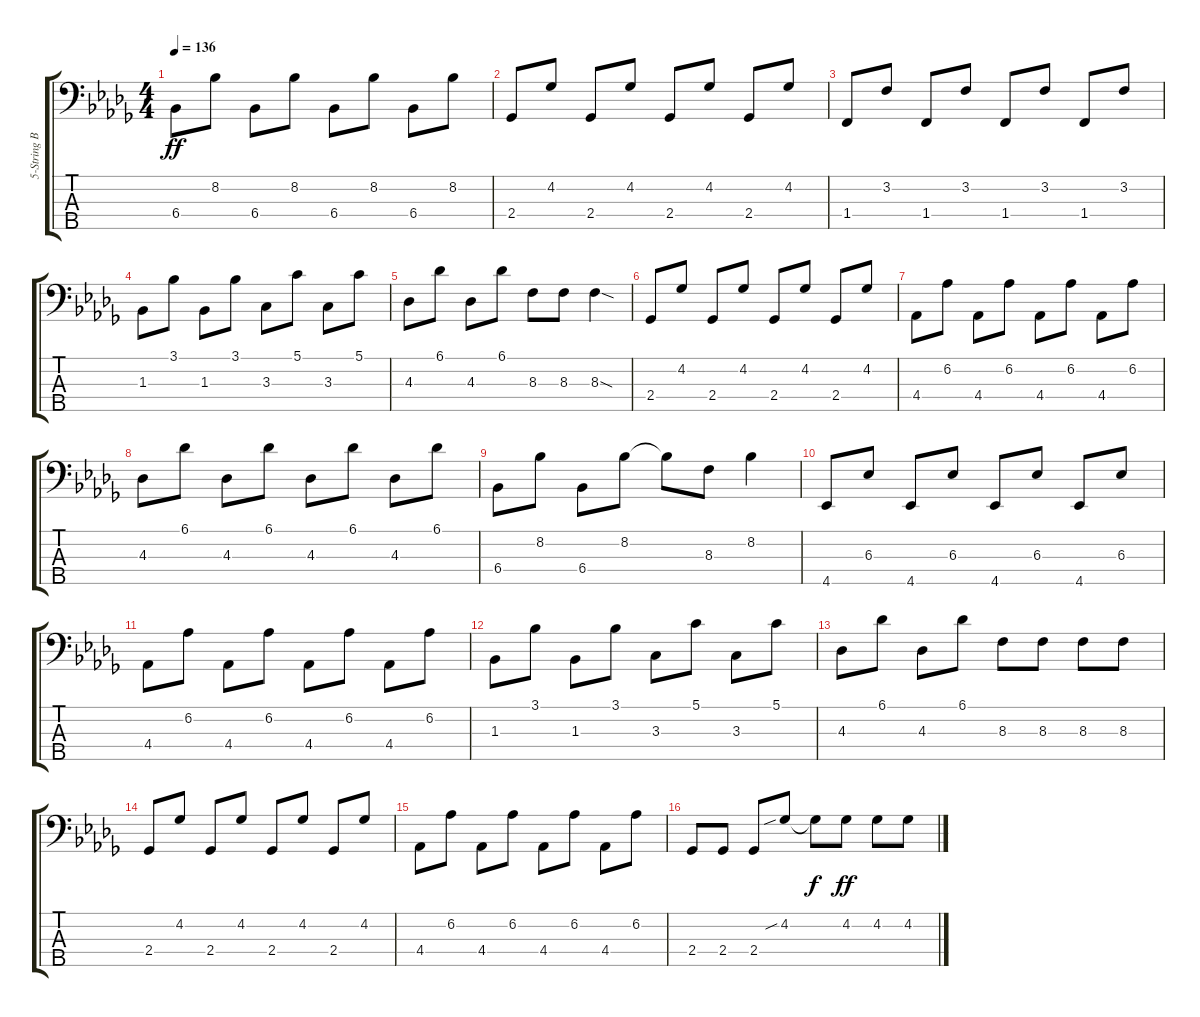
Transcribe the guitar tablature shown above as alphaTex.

\track ("5-String Bass" "5-String B") {instrument electricbasspick}
\staff {score tabs}
\tuning (G2 D2 A1 E1 B0) {hide}
\ts (4 4)
\tempo 136
\clef f4
\ks db
6.4.8{dy ff} 8.2.8 6.4.8 8.2.8 6.4.8 8.2.8 6.4.8 8.2.8 |
2.4.8 4.2.8 2.4.8 4.2.8 2.4.8 4.2.8 2.4.8 4.2.8 |
1.4.8 3.2.8 1.4.8 3.2.8 1.4.8 3.2.8 1.4.8 3.2.8 |
1.3.8 3.1.8 1.3.8 3.1.8 3.3.8 5.1.8 3.3.8 5.1.8 |
4.3.8 6.1.8 4.3.8 6.1.8 8.3.8 8.3.8 8.3{sod}.4 |
2.4.8 4.2.8 2.4.8 4.2.8 2.4.8 4.2.8 2.4.8 4.2.8 |
4.4.8 6.2.8 4.4.8 6.2.8 4.4.8 6.2.8 4.4.8 6.2.8 |
4.3.8 6.1.8 4.3.8 6.1.8 4.3.8 6.1.8 4.3.8 6.1.8 |
6.4.8 8.2.8 6.4.8 8.2.8 8.2{t}.8 8.3.8 8.2.4 |
4.5.8 6.3.8 4.5.8 6.3.8 4.5.8 6.3.8 4.5.8 6.3.8 |
4.4.8 6.2.8 4.4.8 6.2.8 4.4.8 6.2.8 4.4.8 6.2.8 |
1.3.8 3.1.8 1.3.8 3.1.8 3.3.8 5.1.8 3.3.8 5.1.8 |
4.3.8 6.1.8 4.3.8 6.1.8 8.3.8 8.3.8 8.3.8 8.3.8 |
2.4.8 4.2.8 2.4.8 4.2.8 2.4.8 4.2.8 2.4.8 4.2.8 |
4.4.8 6.2.8 4.4.8 6.2.8 4.4.8 6.2.8 4.4.8 6.2.8 |
2.4.8 2.4.8 2.4.8 4.2{sib}.8 4.2{t}.8{dy f} 4.2.8{dy ff} 4.2.8 4.2.8
